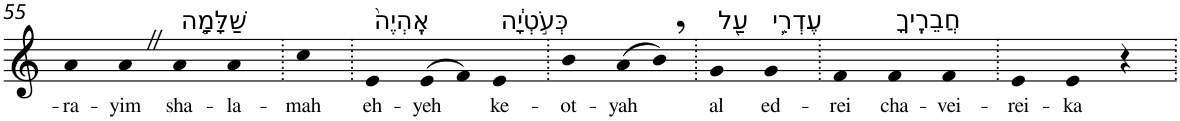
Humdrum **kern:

**kern	**text
*part1	*part1
*staff1	*staff1
*I"Piano	*
*I'Pno	*
!!LO:PB:g=z
*clefG2	*
*k[]	*
=55	=55
!	!LO:LY:b
4a	-ra-
!	!LO:LY:b
4aZ	-yim
!LO:TX:a:t=שַׁלָּמָ֤ה	!
!	!LO:LY:b
4a	sha-
!	!LO:LY:b
4a	-la-
=56.	=56.
!	!LO:LY:b
4cc	-mah
=57.	=57.
!LO:TX:a:t=אֶֽהְיֶה֙	!
!	!LO:LY:b
4e	eh-
!	!LO:LY:b
(>8e	-yeh
8f)	.
!LO:TX:a:t=כְּעֹ֣טְיָ֔ה	!
!	!LO:LY:b
4e	ke-
=58.	=58.
!	!LO:LY:b
4b	-ot-
!	!LO:LY:b
(>8a	-yah
8b,)	.
=59.	=59.
!LO:TX:a:t=עַ֖ל	!
!	!LO:LY:b
4g	al
!LO:TX:a:t=עֶדְרֵ֥י	!
!	!LO:LY:b
4g	ed-
=60.	=60.
!	!LO:LY:b
4f	-rei
!LO:TX:a:t=חֲבֵרֶֽיךָ	!
!	!LO:LY:b
4f	cha-
!	!LO:LY:b
4f	-vei-
=61.	=61.
!	!LO:LY:b
4e	-rei-
!	!LO:LY:b
4e	-ka
4r	.
=.	=.
*-	*-
